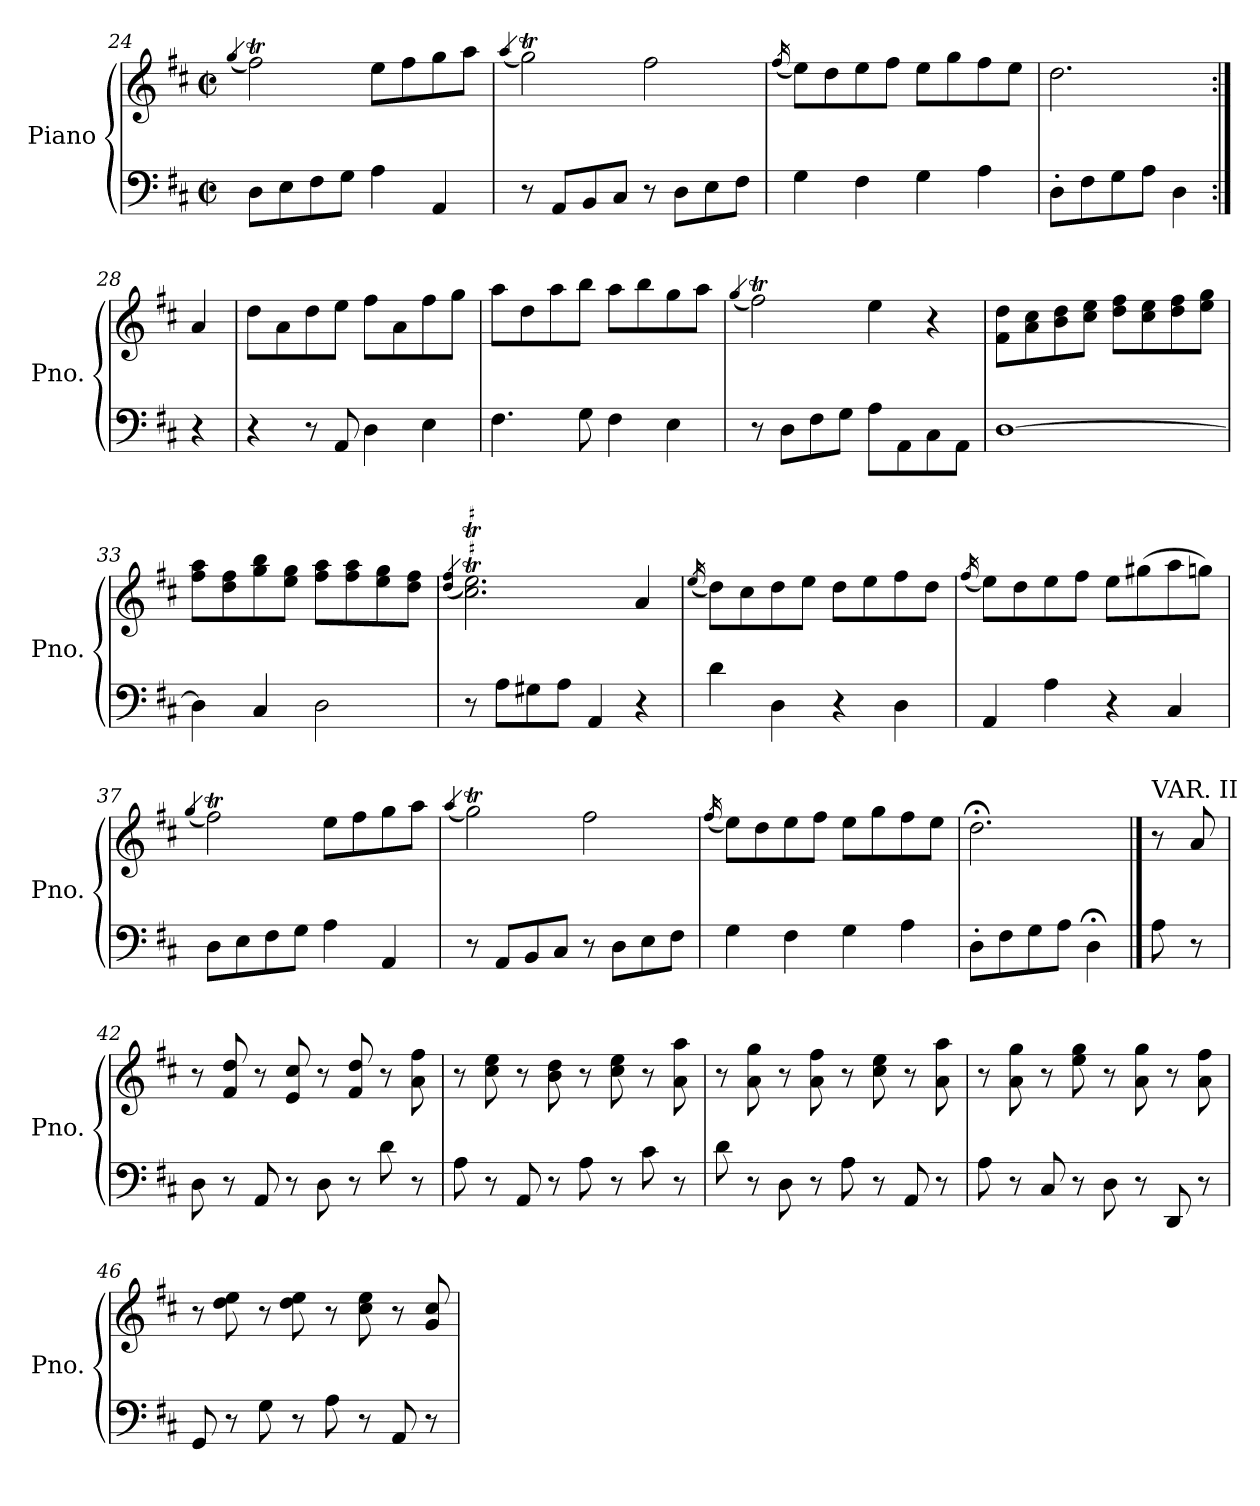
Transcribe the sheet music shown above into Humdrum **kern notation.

**kern	**kern
*part1	*part1
*staff2	*staff1
*I"Piano	*
*I'Pno.	*
*clefF4	*clefG2
*k[f#c#]	*k[f#c#]
*M2/2	*M2/2
*met(c|)	*met(c|)
=24	=24
.	(<4qgg/
8D\L	2ff#t\)
8E\	.
8F#\	.
8G\J	.
4A\	8ee\L
.	8ff#\
4AA/	8gg\
.	8aa\J
=25	=25
.	(<4qaa/
8r	2ggT\)
8AA/L	.
8BB/	.
8C#/J	.
8r	2ff#\
8D\L	.
8E\	.
8F#\J	.
!!LO:LB:g=z
=26	=26
.	(<16qff#/
4G\	8ee\L)
.	8dd\
4F#\	8ee\
.	8ff#\J
4G\	8ee\L
.	8gg\
4A\	8ff#\
.	8ee\J
=27	=27
8D'\L	2.dd\
8F#\	.
8G\	.
8A\J	.
4D\	.
=28:|!	=28:|!
4r	4a/
=29	=29
4r	8dd\L
.	8a\
8r	8dd\
8AA/	8ee\J
4D\	8ff#\L
.	8a\
4E\	8ff#\
.	8gg\J
=30	=30
4.F#\	8aa\L
.	8dd\
.	8aa\
8G\	8bb\J
4F#\	8aa\L
.	8bb\
4E\	8gg\
.	8aa\J
!!LO:PB:g=z
=31	=31
.	(<4qgg/
8r	2ff#t\)
8D\L	.
8F#\	.
8G\J	.
8A\L	4ee\
8AA\	.
8C#\	4r
8AA\J	.
=32	=32
[1D	8f#\ 8dd\L
.	8a\ 8cc#\
.	8b\ 8dd\
.	8cc#\ 8ee\J
.	8dd\ 8ff#\L
.	8cc#\ 8ee\
.	8dd\ 8ff#\
.	8ee\ 8gg\J
=33	=33
4D\]	8ff#\ 8aa\L
.	8dd\ 8ff#\
4C#/	8gg\ 8bb\
.	8ee\ 8gg\J
2D\	8ff#\ 8aa\L
.	8ff#\ 8aa\
.	8ee\ 8gg\
.	8dd\ 8ff#\J
=34	=34
.	(<4qdd/ 4qff#/
8r	2.cc#\T 2.ee\T)
8A\L	.
8G#X\	.
8A\J	.
4AA/	.
4r	4a/
=35	=35
.	(<16qee/
4d\	8dd\L)
.	8cc#\
4D\	8dd\
.	8ee\J
4r	8dd\L
.	8ee\
4D\	8ff#\
.	8dd\J
!!LO:LB:g=z
=36	=36
.	(<16qff#/
4AA/	8ee\L)
.	8dd\
4A\	8ee\
.	8ff#\J
4r	8ee\L
.	(>8gg#X\
4C#/	8aa\
.	8ggn\J)
=37	=37
.	(<4qgg/
8D\L	2ff#t\)
8E\	.
8F#\	.
8G\J	.
4A\	8ee\L
.	8ff#\
4AA/	8gg\
.	8aa\J
=38	=38
.	(<4qaa/
8r	2ggT\)
8AA/L	.
8BB/	.
8C#/J	.
8r	2ff#\
8D\L	.
8E\	.
8F#\J	.
=39	=39
.	(<16qff#/
4G\	8ee\L)
.	8dd\
4F#\	8ee\
.	8ff#\J
4G\	8ee\L
.	8gg\
4A\	8ff#\
.	8ee\J
=40	=40
8D'\L	2.dd;<\
8F#\	.
8G\	.
8A\J	.
4D;<\	.
!!LO:LB:g=z
==41	==41
!	!LO:TX:a:t=VAR. II
8A\	8r
8r	8a/
=42	=42
8D\	8r
8r	8f#/ 8dd/
8AA/	8r
8r	8e/ 8cc#/
8D\	8r
8r	8f#/ 8dd/
8d\	8r
8r	8a\ 8ff#\
=43	=43
8A\	8r
8r	8cc#\ 8ee\
8AA/	8r
8r	8b\ 8dd\
8A\	8r
8r	8cc#\ 8ee\
8c#\	8r
8r	8a\ 8aa\
=44	=44
8d\	8r
8r	8a\ 8gg\
8D\	8r
8r	8a\ 8ff#\
8A\	8r
8r	8cc#\ 8ee\
8AA/	8r
8r	8a\ 8aa\
=45	=45
8A\	8r
8r	8a\ 8gg\
8C#/	8r
8r	8ee\ 8gg\
8D\	8r
8r	8a\ 8gg\
8DD/	8r
8r	8a\ 8ff#\
!!LO:LB:g=z
=46	=46
8GG/	8r
8r	8dd\ 8ee\
8G\	8r
8r	8dd\ 8ee\
8A\	8r
8r	8cc#\ 8ee\
8AA/	8r
8r	8g/ 8cc#/
=	=
*-	*-
